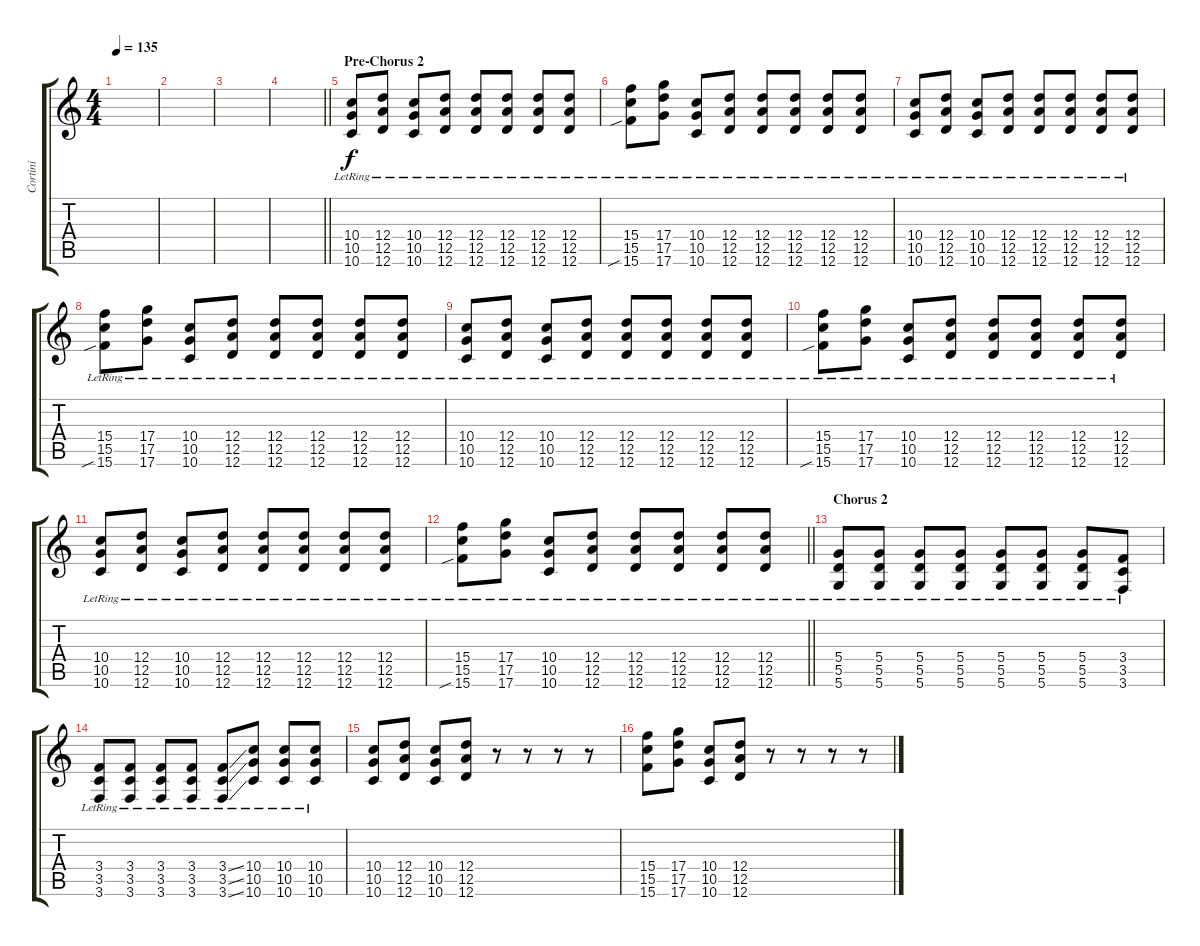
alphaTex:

\track ("Cortini" "Cortini") {instrument overdrivenguitar}
\staff {score tabs}
\tuning (E4 B3 G3 D3 A2 D2) {hide}
\ts (4 4)
\tempo 135
\clef g2
\ks c
|
|
|
\barLineRight lightlight
|
\section ("" "Pre-Chorus 2")
(10.4{lr} 10.5{lr} 10.6{lr}).8{volume 16} (12.4{lr} 12.5{lr} 12.6{lr}).8 (10.4{lr} 10.5{lr} 10.6{lr}).8 (12.4{lr} 12.5{lr} 12.6{lr}).8 (12.4{lr} 12.5{lr} 12.6{lr}).8 (12.4{lr} 12.5{lr} 12.6{lr}).8 (12.4{lr} 12.5{lr} 12.6{lr}).8 (12.4{lr} 12.5{lr} 12.6{lr}).8 |
(15.4{lr} 15.5{lr} 15.6{sib lr}).8 (17.4{lr} 17.5{lr} 17.6{lr}).8 (10.4{lr} 10.5{lr} 10.6{lr}).8 (12.4{lr} 12.5{lr} 12.6{lr}).8 (12.4{lr} 12.5{lr} 12.6{lr}).8 (12.4{lr} 12.5{lr} 12.6{lr}).8 (12.4{lr} 12.5{lr} 12.6{lr}).8 (12.4{lr} 12.5{lr} 12.6{lr}).8 |
(10.4{lr} 10.5{lr} 10.6{lr}).8 (12.4{lr} 12.5{lr} 12.6{lr}).8 (10.4{lr} 10.5{lr} 10.6{lr}).8 (12.4{lr} 12.5{lr} 12.6{lr}).8 (12.4{lr} 12.5{lr} 12.6{lr}).8 (12.4{lr} 12.5{lr} 12.6{lr}).8 (12.4{lr} 12.5{lr} 12.6{lr}).8 (12.4{lr} 12.5{lr} 12.6{lr}).8 |
(15.4{lr} 15.5{lr} 15.6{sib lr}).8 (17.4{lr} 17.5{lr} 17.6{lr}).8 (10.4{lr} 10.5{lr} 10.6{lr}).8 (12.4{lr} 12.5{lr} 12.6{lr}).8 (12.4{lr} 12.5{lr} 12.6{lr}).8 (12.4{lr} 12.5{lr} 12.6{lr}).8 (12.4{lr} 12.5{lr} 12.6{lr}).8 (12.4{lr} 12.5{lr} 12.6{lr}).8 |
(10.4{lr} 10.5{lr} 10.6{lr}).8 (12.4{lr} 12.5{lr} 12.6{lr}).8 (10.4{lr} 10.5{lr} 10.6{lr}).8 (12.4{lr} 12.5{lr} 12.6{lr}).8 (12.4{lr} 12.5{lr} 12.6{lr}).8 (12.4{lr} 12.5{lr} 12.6{lr}).8 (12.4{lr} 12.5{lr} 12.6{lr}).8 (12.4{lr} 12.5{lr} 12.6{lr}).8 |
(15.4{lr} 15.5{lr} 15.6{sib lr}).8 (17.4{lr} 17.5{lr} 17.6{lr}).8 (10.4{lr} 10.5{lr} 10.6{lr}).8 (12.4{lr} 12.5{lr} 12.6{lr}).8 (12.4{lr} 12.5{lr} 12.6{lr}).8 (12.4{lr} 12.5{lr} 12.6{lr}).8 (12.4{lr} 12.5{lr} 12.6{lr}).8 (12.4{lr} 12.5{lr} 12.6{lr}).8 |
(10.4{lr} 10.5{lr} 10.6{lr}).8 (12.4{lr} 12.5{lr} 12.6{lr}).8 (10.4{lr} 10.5{lr} 10.6{lr}).8 (12.4{lr} 12.5{lr} 12.6{lr}).8 (12.4{lr} 12.5{lr} 12.6{lr}).8 (12.4{lr} 12.5{lr} 12.6{lr}).8 (12.4{lr} 12.5{lr} 12.6{lr}).8 (12.4{lr} 12.5{lr} 12.6{lr}).8 |
\barLineRight lightlight
(15.4{lr} 15.5{lr} 15.6{sib lr}).8 (17.4{lr} 17.5{lr} 17.6{lr}).8 (10.4{lr} 10.5{lr} 10.6{lr}).8 (12.4{lr} 12.5{lr} 12.6{lr}).8 (12.4{lr} 12.5{lr} 12.6{lr}).8 (12.4{lr} 12.5{lr} 12.6{lr}).8 (12.4{lr} 12.5{lr} 12.6{lr}).8 (12.4{lr} 12.5{lr} 12.6{lr}).8 |
\section ("" "Chorus 2")
(5.4{lr} 5.5{lr} 5.6{lr}).8{volume 13} (5.4{lr} 5.5{lr} 5.6{lr}).8 (5.4{lr} 5.5{lr} 5.6{lr}).8 (5.4{lr} 5.5{lr} 5.6{lr}).8 (5.4{lr} 5.5{lr} 5.6{lr}).8 (5.4{lr} 5.5{lr} 5.6{lr}).8 (5.4{lr} 5.5{lr} 5.6{lr}).8 (3.4{lr} 3.5{lr} 3.6{lr}).8 |
(3.4{lr} 3.5{lr} 3.6{lr}).8 (3.4{lr} 3.5{lr} 3.6{lr}).8 (3.4{lr} 3.5{lr} 3.6{lr}).8 (3.4{lr} 3.5{lr} 3.6{lr}).8 (3.4{ss lr} 3.5{ss lr} 3.6{ss lr}).8 (10.4{lr} 10.5{lr} 10.6{lr}).8 (10.4{lr} 10.5{lr} 10.6{lr}).8 (10.4{lr} 10.5{lr} 10.6{lr}).8 |
(10.4 10.5 10.6).8 (12.4 12.5 12.6).8 (10.4 10.5 10.6).8 (12.4 12.5 12.6).8 r.8 r.8 r.8 r.8 |
(15.4 15.5 15.6).8 (17.4 17.5 17.6).8 (10.4 10.5 10.6).8 (12.4 12.5 12.6).8 r.8 r.8 r.8 r.8
